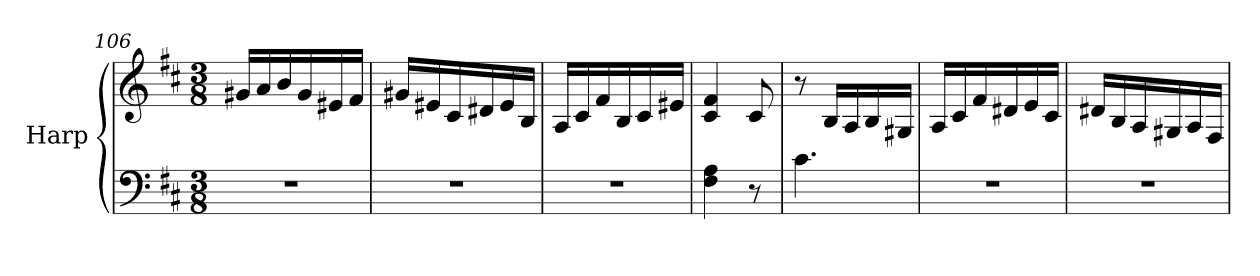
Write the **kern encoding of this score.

**kern	**kern
*part1	*part1
*staff2	*staff1
*I"Harp	*
*I'Hp	*
*clefF4	*clefG2
*k[f#c#]	*k[f#c#]
*M3/8	*M3/8
=106	=106
4.r	16g#X/LL
.	16a/
.	16b/
.	16g#/
.	16e#X/
.	16f#/JJ
!!LO:LB:g=z
=107	=107
4.r	16g#X/LL
.	16e#X/
.	16c#/
.	16d#X/
.	16e#/
.	16B/JJ
=108	=108
4.r	16A/LL
.	16c#/
.	16f#/
.	16B/
.	16c#/
.	16e#X/JJ
=109	=109
4F#\ 4A\	4c#/ 4f#/
8r	8c#/
=110	=110
4.c#\	8r
.	16B/LL
.	16A/
.	16B/
.	16G#X/JJ
=111	=111
4.r	16A/LL
.	16c#/
.	16f#/
.	16d#X/
.	16e/
.	16c#/JJ
=112	=112
4.r	16d#X/LL
.	16B/
.	16A/
.	16G#X/
.	16A/
.	16F#/JJ
=	=
*-	*-
